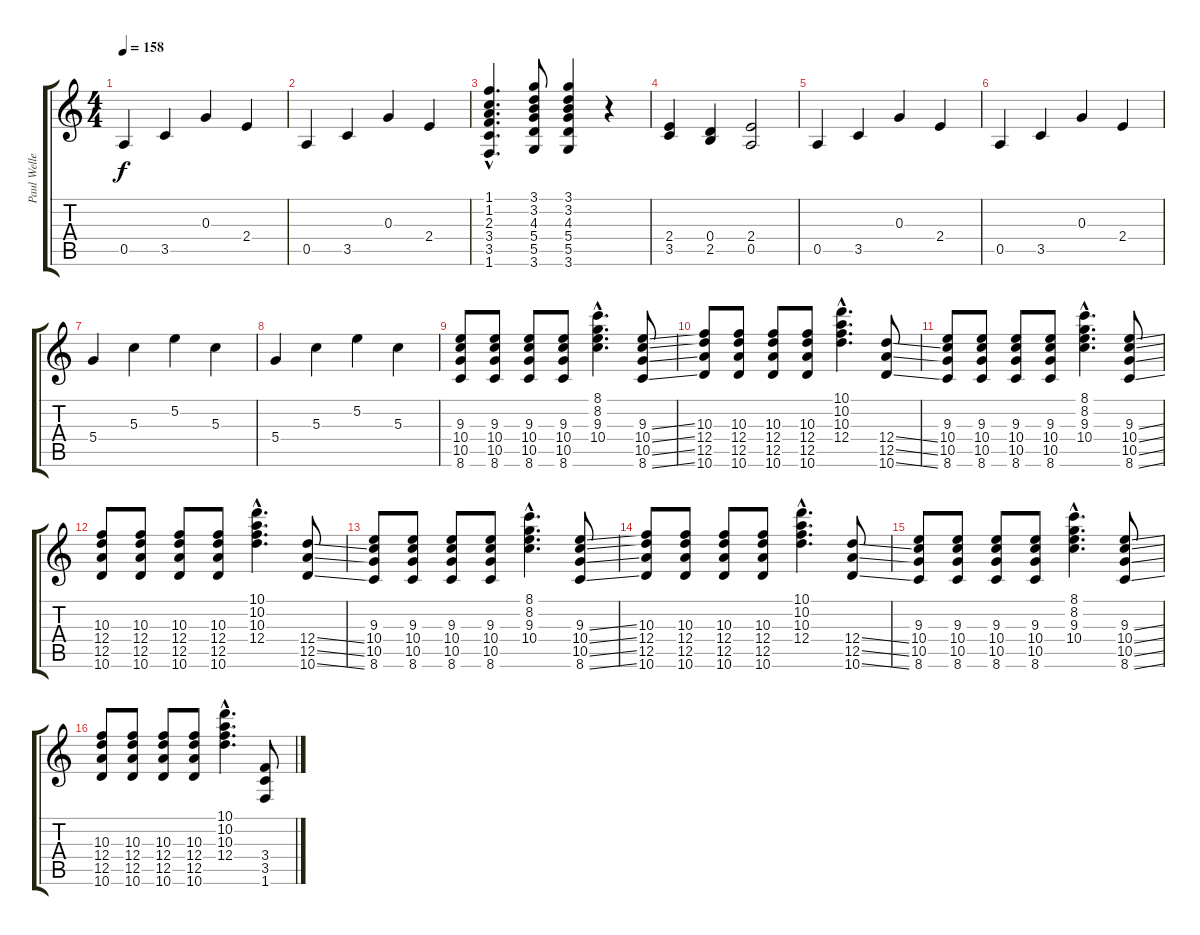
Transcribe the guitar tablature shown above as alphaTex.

\track ("Paul Weller" "Paul Welle") {instrument distortionguitar}
\staff {score tabs}
\tuning (E4 B3 G3 D3 A2 E2) {hide}
\ts (4 4)
\tempo 158
\clef g2
\ks c
0.5.4{dy f} 3.5.4 0.3.4 2.4.4 |
0.5.4 3.5.4 0.3.4 2.4.4 |
(1.1{hac} 1.2{hac} 2.3{hac} 3.4{hac} 3.5{hac} 1.6{hac}).4{d} (3.1 3.2 4.3 5.4 5.5 3.6).8 (3.1 3.2 4.3 5.4 5.5 3.6).4 r.4 |
(2.4 3.5).4 (0.4 2.5).4 (2.4 0.5).2 |
0.5.4 3.5.4 0.3.4 2.4.4 |
0.5.4 3.5.4 0.3.4 2.4.4 |
5.4.4 5.3.4 5.2.4 5.3.4 |
5.4.4 5.3.4 5.2.4 5.3.4 |
(9.3 10.4 10.5 8.6).8 (9.3 10.4 10.5 8.6).8 (9.3 10.4 10.5 8.6).8 (9.3 10.4 10.5 8.6).8 (8.1{hac} 8.2{hac} 9.3{hac} 10.4{hac}).4{d} (9.3{ss} 10.4{ss} 10.5{ss} 8.6{ss}).8 |
(10.3 12.4 12.5 10.6).8 (10.3 12.4 12.5 10.6).8 (10.3 12.4 12.5 10.6).8 (10.3 12.4 12.5 10.6).8 (10.1{hac} 10.2{hac} 10.3{hac} 12.4{hac}).4{d} (12.4{ss} 12.5{ss} 10.6{ss}).8 |
(9.3 10.4 10.5 8.6).8 (9.3 10.4 10.5 8.6).8 (9.3 10.4 10.5 8.6).8 (9.3 10.4 10.5 8.6).8 (8.1{hac} 8.2{hac} 9.3{hac} 10.4{hac}).4{d} (9.3{ss} 10.4{ss} 10.5{ss} 8.6{ss}).8 |
(10.3 12.4 12.5 10.6).8 (10.3 12.4 12.5 10.6).8 (10.3 12.4 12.5 10.6).8 (10.3 12.4 12.5 10.6).8 (10.1{hac} 10.2{hac} 10.3{hac} 12.4{hac}).4{d} (12.4{ss} 12.5{ss} 10.6{ss}).8 |
(9.3 10.4 10.5 8.6).8 (9.3 10.4 10.5 8.6).8 (9.3 10.4 10.5 8.6).8 (9.3 10.4 10.5 8.6).8 (8.1{hac} 8.2{hac} 9.3{hac} 10.4{hac}).4{d} (9.3{ss} 10.4{ss} 10.5{ss} 8.6{ss}).8 |
(10.3 12.4 12.5 10.6).8 (10.3 12.4 12.5 10.6).8 (10.3 12.4 12.5 10.6).8 (10.3 12.4 12.5 10.6).8 (10.1{hac} 10.2{hac} 10.3{hac} 12.4{hac}).4{d} (12.4{ss} 12.5{ss} 10.6{ss}).8 |
(9.3 10.4 10.5 8.6).8 (9.3 10.4 10.5 8.6).8 (9.3 10.4 10.5 8.6).8 (9.3 10.4 10.5 8.6).8 (8.1{hac} 8.2{hac} 9.3{hac} 10.4{hac}).4{d} (9.3{ss} 10.4{ss} 10.5{ss} 8.6{ss}).8 |
(10.3 12.4 12.5 10.6).8 (10.3 12.4 12.5 10.6).8 (10.3 12.4 12.5 10.6).8 (10.3 12.4 12.5 10.6).8 (10.1{hac} 10.2{hac} 10.3{hac} 12.4{hac}).4{d} (3.4 3.5 1.6).8
